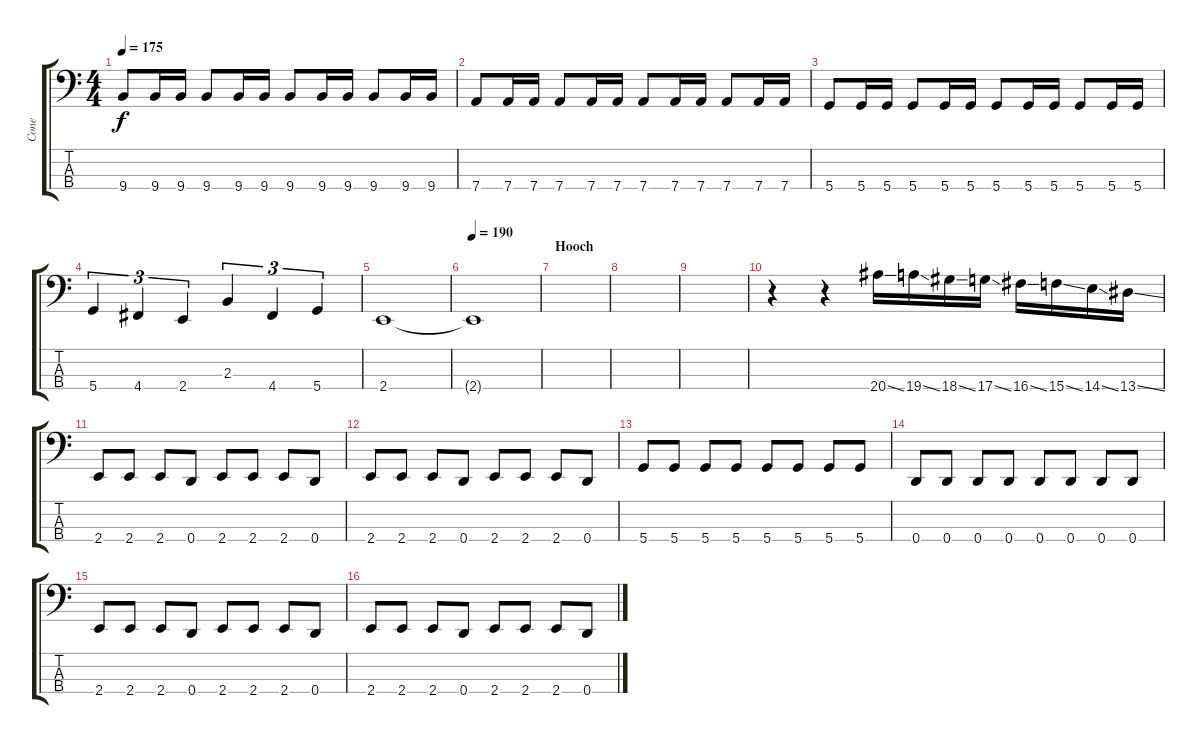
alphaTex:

\track ("Cone" "Cone") {instrument electricbasspick}
\staff {score tabs}
\tuning (G2 D2 A1 D1) {hide}
\ts (4 4)
\tempo 175
\clef f4
\ks c
9.4.8{dy f} 9.4.16 9.4.16 9.4.8 9.4.16 9.4.16 9.4.8 9.4.16 9.4.16 9.4.8 9.4.16 9.4.16 |
7.4.8 7.4.16 7.4.16 7.4.8 7.4.16 7.4.16 7.4.8 7.4.16 7.4.16 7.4.8 7.4.16 7.4.16 |
5.4.8 5.4.16 5.4.16 5.4.8 5.4.16 5.4.16 5.4.8 5.4.16 5.4.16 5.4.8 5.4.16 5.4.16 |
5.4.4{tu (3 2)} 4.4.4{tu (3 2)} 2.4.4{tu (3 2)} 2.3.4{tu (3 2)} 4.4.4{tu (3 2)} 5.4.4{tu (3 2)} |
2.4.1 |
\tempo 190
2.4{t}.1 |
\section ("" "Hooch")
|
|
|
r.4 r.4 20.4{ss}.16 19.4{ss}.16 18.4{ss}.16 17.4{ss}.16 16.4{ss}.16 15.4{ss}.16 14.4{ss}.16 13.4{ss}.16 |
2.4.8 2.4.8 2.4.8 0.4.8 2.4.8 2.4.8 2.4.8 0.4.8 |
2.4.8 2.4.8 2.4.8 0.4.8 2.4.8 2.4.8 2.4.8 0.4.8 |
5.4.8 5.4.8 5.4.8 5.4.8 5.4.8 5.4.8 5.4.8 5.4.8 |
0.4.8 0.4.8 0.4.8 0.4.8 0.4.8 0.4.8 0.4.8 0.4.8 |
2.4.8 2.4.8 2.4.8 0.4.8 2.4.8 2.4.8 2.4.8 0.4.8 |
2.4.8 2.4.8 2.4.8 0.4.8 2.4.8 2.4.8 2.4.8 0.4.8
